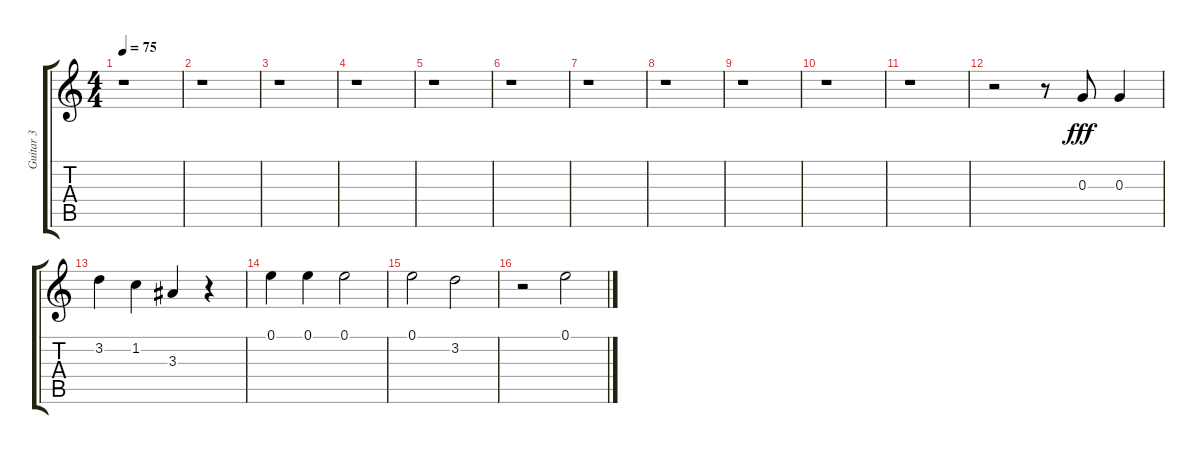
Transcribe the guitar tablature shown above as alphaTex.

\track ("Guitar 3" "Guitar 3") {instrument distortionguitar}
\staff {score tabs}
\tuning (E4 B3 G3 D3 A2 E2) {hide}
\ts (4 4)
\tempo 75
\clef g2
\ks c
r.1{dy fff} |
r.1 |
r.1 |
r.1 |
r.1 |
r.1 |
r.1 |
r.1 |
r.1 |
r.1 |
r.1 |
r.2 r.8 0.3.8{volume 13} 0.3.4 |
3.2.4 1.2.4 3.3.4 r.4 |
0.1.4 0.1.4 0.1.2 |
0.1.2 3.2.2 |
r.2 0.1.2
